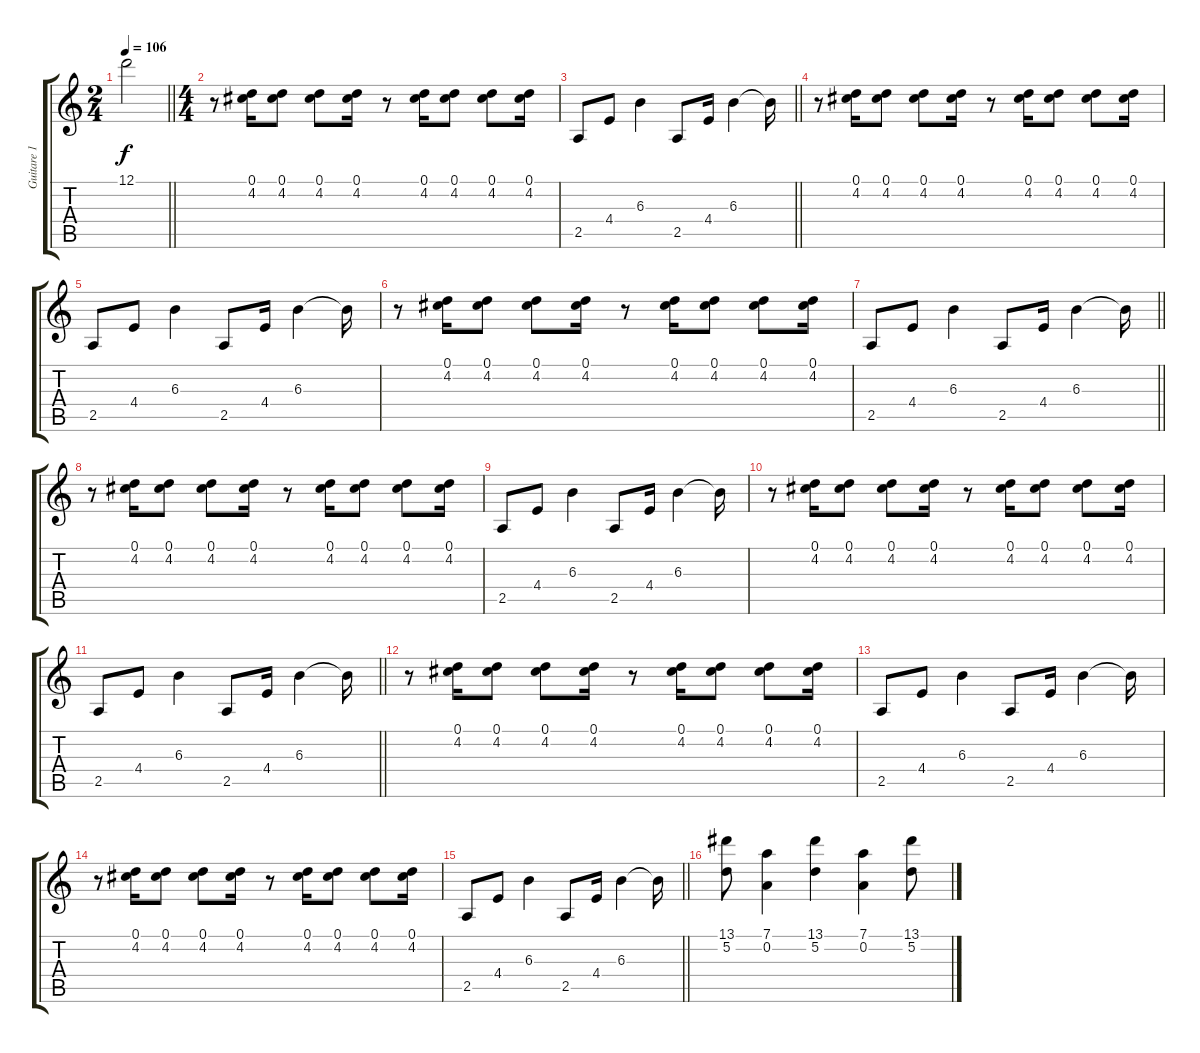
\track ("Guitare 1" "Guitare 1") {instrument distortionguitar}
\staff {score tabs}
\tuning (D4 A3 F3 C3 G2 C2) {hide}
\ts (2 4)
\tempo 106
\clef g2
\barLineRight lightlight
\ks c
12.1.2{dy f} |
\ts (4 4)
r.8 (0.1 4.2).16 (0.1 4.2).8 (0.1 4.2).8 (0.1 4.2).16 r.8 (0.1 4.2).16 (0.1 4.2).8 (0.1 4.2).8 (0.1 4.2).16 |
\barLineRight lightlight
2.5.8 4.4.8 6.3.4 2.5.8 4.4.16 6.3.4 6.3{t}.16 |
r.8 (0.1 4.2).16 (0.1 4.2).8 (0.1 4.2).8 (0.1 4.2).16 r.8 (0.1 4.2).16 (0.1 4.2).8 (0.1 4.2).8 (0.1 4.2).16 |
2.5.8 4.4.8 6.3.4 2.5.8 4.4.16 6.3.4 6.3{t}.16 |
r.8 (0.1 4.2).16 (0.1 4.2).8 (0.1 4.2).8 (0.1 4.2).16 r.8 (0.1 4.2).16 (0.1 4.2).8 (0.1 4.2).8 (0.1 4.2).16 |
\barLineRight lightlight
2.5.8 4.4.8 6.3.4 2.5.8 4.4.16 6.3.4 6.3{t}.16 |
r.8 (0.1 4.2).16 (0.1 4.2).8 (0.1 4.2).8 (0.1 4.2).16 r.8 (0.1 4.2).16 (0.1 4.2).8 (0.1 4.2).8 (0.1 4.2).16 |
2.5.8 4.4.8 6.3.4 2.5.8 4.4.16 6.3.4 6.3{t}.16 |
r.8 (0.1 4.2).16 (0.1 4.2).8 (0.1 4.2).8 (0.1 4.2).16 r.8 (0.1 4.2).16 (0.1 4.2).8 (0.1 4.2).8 (0.1 4.2).16 |
\barLineRight lightlight
2.5.8 4.4.8 6.3.4 2.5.8 4.4.16 6.3.4 6.3{t}.16 |
r.8 (0.1 4.2).16 (0.1 4.2).8 (0.1 4.2).8 (0.1 4.2).16 r.8 (0.1 4.2).16 (0.1 4.2).8 (0.1 4.2).8 (0.1 4.2).16 |
2.5.8 4.4.8 6.3.4 2.5.8 4.4.16 6.3.4 6.3{t}.16 |
r.8 (0.1 4.2).16 (0.1 4.2).8 (0.1 4.2).8 (0.1 4.2).16 r.8 (0.1 4.2).16 (0.1 4.2).8 (0.1 4.2).8 (0.1 4.2).16 |
\barLineRight lightlight
2.5.8 4.4.8 6.3.4 2.5.8 4.4.16 6.3.4 6.3{t}.16 |
(13.1 5.2).8 (7.1 0.2).4 (13.1 5.2).4 (7.1 0.2).4 (13.1 5.2).8
